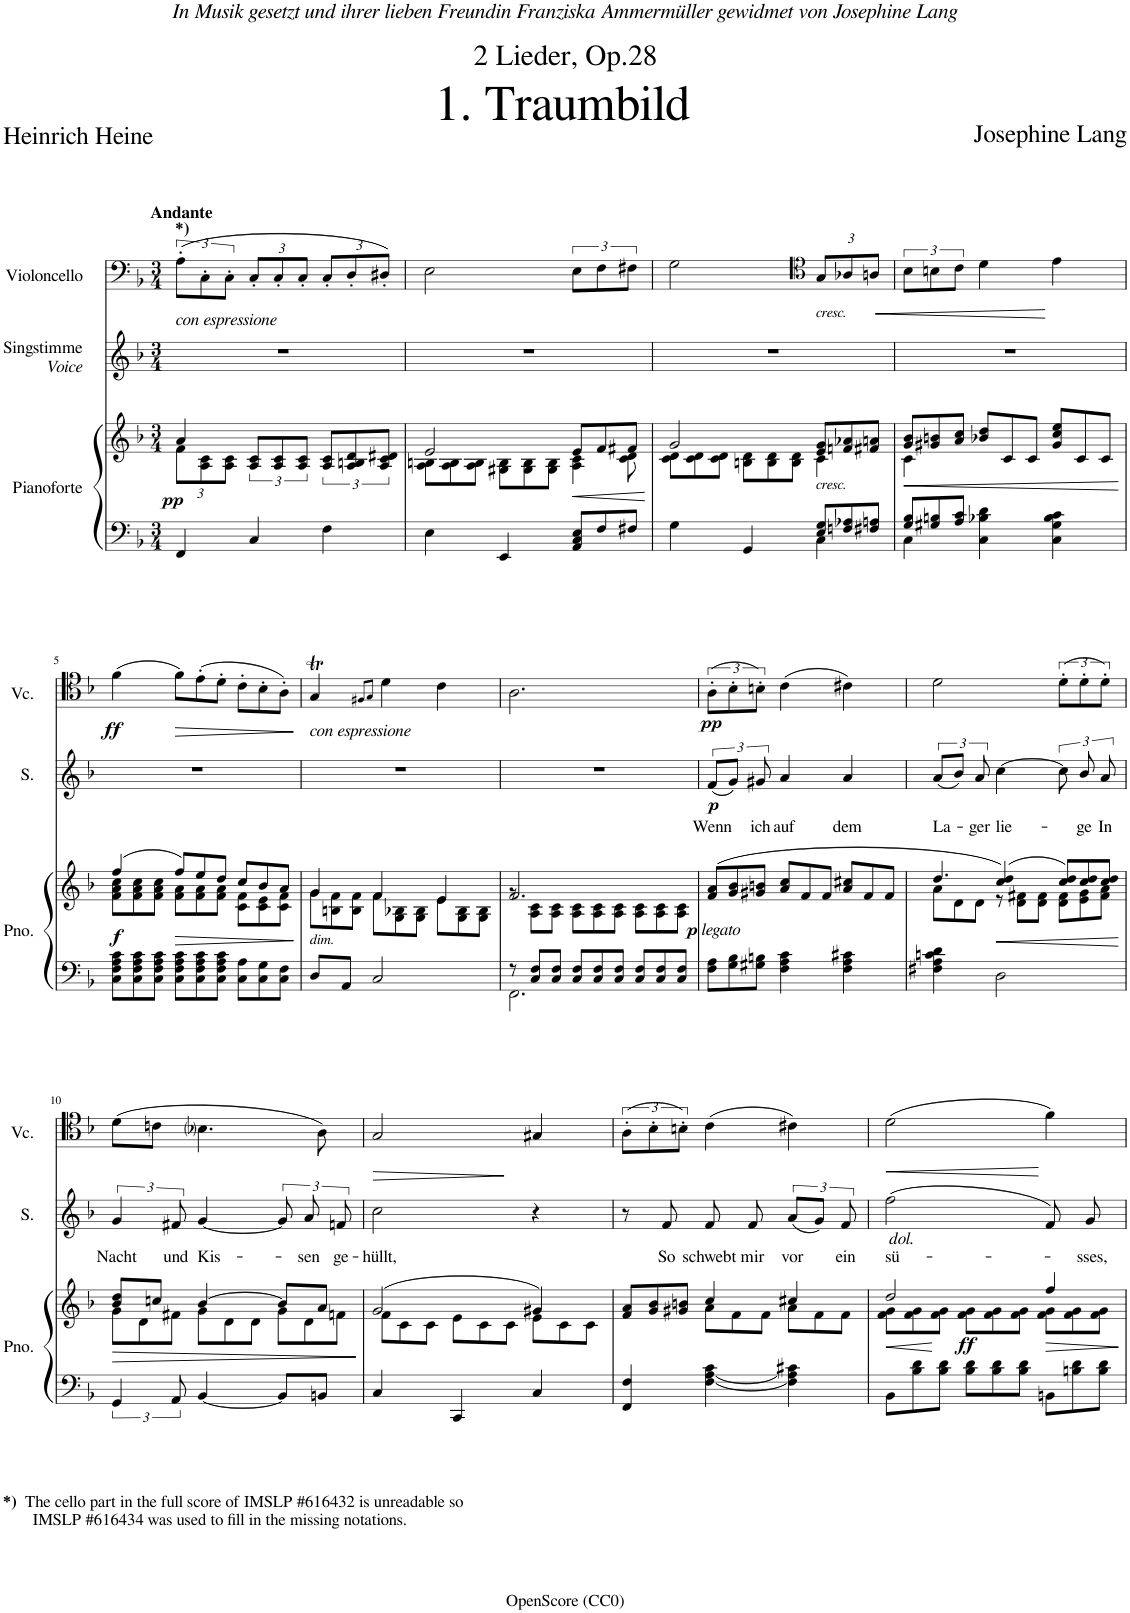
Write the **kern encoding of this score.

**kern	**kern	**dynam	**kern	**text	**dynam	**kern	**dynam
*part3	*part3	*part3	*part2	*part2	*part2	*part1	*part1
*staff4	*staff3	*staff3/4	*staff2	*staff2	*staff2	*staff1	*staff1
*I"Pianoforte	*	*	*I"Singstimme Voice	*	*	*I"Violoncello	*
*I'Pno.	*	*	*I'S.	*	*	*I'Vc.	*
*clefF4	*clefG2	*	*clefG2	*	*	*clefF4	*
*k[b-]	*k[b-]	*	*k[b-]	*	*	*k[b-]	*
*M3/4	*M3/4	*	*M3/4	*	*	*M3/4	*
=1	=1	=1	=1	=1	=1	=1	=1
*	*^	*	*	*	*	*	*
*	*	*Xbrackettup	*	*	*	*	*	*
!	!	!	!	!	!	!	!LO:TX:a:B:t=Andante	!
!	!	!	!	!	!	!	!LO:TX:b:i:t=con espressione	!
!	!	!	!	!	!	!	!LO:TX:a:B:t=*)	!
!	!	!	!LO:DY:b	!	!	!	!	!
4FF/	4a/	12f\L	pp	2.r	.	.	(12A'\L	.
.	.	12A\ 12c\	.	.	.	.	12C'\	.
.	.	12A\ 12c\J	.	.	.	.	12C'\J	.
*	*	*brackettup	*	*	*	*	*Xbrackettup	*
4C/	4ryy	12A/ 12c/L	.	.	.	.	12C'/L	.
.	.	12A/ 12c/	.	.	.	.	12C'/	.
.	.	12A/ 12c/J	.	.	.	.	12C'/J	.
4F\	4ryy	12A/ 12c/L	.	.	.	.	12C'/L	.
.	.	12A/ 12Bn/ 12d/	.	.	.	.	12D'/	.
.	.	12A/ 12c/ 12d#X/J	.	.	.	.	12D#X'/J)	.
=2	=2	=2	=2	=2	=2	=2	=2	=2
*	*	*Xbrackettup	*	*	*	*	*	*
4E\	2e/	12A\ 12Bn\L	.	2.r	.	.	2E\	.
.	.	12A\ 12B\	.	.	.	.	.	.
.	.	12A\ 12B\J	.	.	.	.	.	.
4EE/	.	12G#X\ 12B\L	.	.	.	.	.	.
.	.	12G#\ 12B\	.	.	.	.	.	.
.	.	12G#\ 12B\J	.	.	.	.	.	.
*Xbrackettup	*	*	*	*	*	*	*	*
!	!	!	!LO:HP:b	!	!	!	!	!
*	*	*brackettup	*	*	*	*	*brackettup	*
12AA/ 12C/ 12E/L	12e/L	6A\ 6c\	<	.	.	.	12E\L	.
12F/	12f/	.	.	.	.	.	12F\	.
12F#X/J	12f#X/J	12c\ 12d\	.	.	.	.	12F#X\J	.
*	*v	*v	*	*	*	*	*	*
.	.	[	.	.	.	.	.
=3	=3	=3	=3	=3	=3	=3	=3
*^	*^	*	*	*	*	*	*
*	*	*	*Xbrackettup	*	*	*	*	*	*
4G\	2ryy	2g/	12c\ 12d\L	.	2.r	.	.	2G\	.
.	.	.	12c\ 12d\	.	.	.	.	.	.
.	.	.	12c\ 12d\J	.	.	.	.	.	.
4GG/	.	.	12Bn\ 12d\L	.	.	.	.	.	.
.	.	.	12B\ 12d\	.	.	.	.	.	.
.	.	.	12B\ 12d\J	.	.	.	.	.	.
*	*	*	*	*	*	*	*	*clefC4	*
*	*	*	*	*	*	*	*	*Xbrackettup	*
!	!	!	!	!	!	!	!	!LO:TX:b:i:t=cresc.	!
!	!	!LO:TX:b:i:t=cresc.	!	!	!	!	!	!	!
!	!	!	!	!	!	!	!	!	!LO:HP:b
12E/ 12G/L	4C\	12e/ 12g/L	4c\	.	.	.	.	12G/L	<
12Fn/ 12A-X/	.	12fn/ 12a-X/	.	.	.	.	.	12A-X/	.
12F#X/ 12An/J	.	12f#X/ 12an/J	.	.	.	.	.	12An/J	.
=4	=4	=4	=4	=4	=4	=4	=4	=4	=4
!	!	!	!	!LO:HP:b	!	!	!	!	!
*	*	*	*	*	*	*	*	*brackettup	*
12G/ 12B-/L	4C\	12g/ 12b-/L	4c\	<	2.r	.	.	12B-\L	.
12G#X/ 12Bn/	.	12g#X/ 12bn/	.	.	.	.	.	12Bn\	.
12A/ 12c/J	.	12a/ 12cc/J	.	.	.	.	.	12c\J	.
4C\ 4B-X\ 4d\	2ryy	12b-X/ 12dd/L	2ryy	.	.	.	.	4d\	.
.	.	12c/	.	.	.	.	.	.	.
.	.	12c/J	.	.	.	.	.	.	.
4C\ 4G#\ 4B-\ 4c\	.	12g#/ 12cc/ 12ee/L	.	.	.	.	.	4e\	[
.	.	12c/	.	.	.	.	.	.	.
.	.	12c/J	.	.	.	.	.	.	.
*v	*v	*	*	*	*	*	*	*	*
*	*v	*v	*	*	*	*	*	*
.	.	[	.	.	.	.	.
!!LO:LB:g=z
=5	=5	=5	=5	=5	=5	=5	=5
*	*^	*	*	*	*	*	*
!	!	!	!LO:DY:b	!	!	!	!	!LO:DY:b
12C\ 12F\ 12A\ 12c\L	(4ff/	12f\ 12a\ 12cc\L	f	2.r	.	.	(4f\	ff
12C\ 12F\ 12A\ 12c\	.	12f\ 12a\ 12cc\	.	.	.	.	.	.
12C\ 12F\ 12A\ 12c\J	.	12f\ 12a\ 12cc\J	.	.	.	.	.	.
!	!	!	!LO:HP:b	!	!	!	!	!
*	*	*	*	*	*	*	*Xbrackettup	*
!	!	!	!	!	!	!	!	!LO:HP:b
12C\ 12F\ 12A\ 12c\L	12ff/L)	12f\ 12a\L	>	.	.	.	12f\L)	>
12C\ 12F\ 12A\ 12c\	12ee/	12f\ 12a\	.	.	.	.	(12e'\	.
12C\ 12F\ 12A\ 12c\J	12dd/J	12f\ 12a\J	.	.	.	.	12d'\J	.
12C\ 12A\L	12cc/L	12c\ 12f\L	.	.	.	.	12c'\L	.
12C\ 12G\	12b-/	12c\ 12e\	.	.	.	.	12B-'\	.
12C\ 12F\J	12a/J	12c\ 12f\J	.	.	.	.	12A'\J)	.
*	*v	*v	*	*	*	*	*	*
.	.	]	.	.	.	.	]
=6	=6	=6	=6	=6	=6	=6	=6
*	*^	*	*	*	*	*	*
!	!	!	!	!	!	!	!LO:TX:b:i:t=con espressione	!
!	!LO:TX:b:i:t=dim.	!	!	!	!	!	!	!
8D/L	4g/	12g\L	.	2.r	.	.	4GT/	.
.	.	12Bn\ 12f\	.	.	.	.	.	.
8AA/J	.	.	.	.	.	.	.	.
.	.	12B\ 12f\J	.	.	.	.	.	.
.	.	.	.	.	.	.	8qF#X/L	.
.	.	.	.	.	.	.	8qG/J	.
2C/	4f/	12f\L	.	.	.	.	4d\	.
.	.	12G\ 12B-X\	.	.	.	.	.	.
.	.	12G\ 12B-\J	.	.	.	.	.	.
.	4e/	12e\L	.	.	.	.	4c\	.
.	.	12G\ 12B-\	.	.	.	.	.	.
.	.	12G\ 12B-\J	.	.	.	.	.	.
=7	=7	=7	=7	=7	=7	=7	=7	=7
*brackettup	*	*brackettup	*	*	*	*	*	*
*^	*	*	*	*	*	*	*	*
12r	2.FF\	2.f/	12r	.	2.r	.	.	2.A\	.
12C/ 12F/L	.	.	12A\ 12c\L	.	.	.	.	.	.
12C/ 12F/J	.	.	12A\ 12c\J	.	.	.	.	.	.
*Xbrackettup	*	*	*Xbrackettup	*	*	*	*	*	*
12C/ 12F/L	.	.	12A\ 12c\L	.	.	.	.	.	.
12C/ 12F/	.	.	12A\ 12c\	.	.	.	.	.	.
12C/ 12F/J	.	.	12A\ 12c\J	.	.	.	.	.	.
12C/ 12F/L	.	.	12A\ 12c\L	.	.	.	.	.	.
12C/ 12F/	.	.	12A\ 12c\	.	.	.	.	.	.
12C/ 12F/J	.	.	12A\ 12c\J	.	.	.	.	.	.
*v	*v	*	*	*	*	*	*	*	*
=8	=8	=8	=8	=8	=8	=8	=8	=8
!	!	!	!	!	!LO:LY:b	!	!	!
*	*v	*v	*	*	*	*	*	*
*	*	*	*	*	*	*brackettup	*
*	*^	*	*	*	*	*	*
!	!	!	!LO:DY:b	!	!	!	!	!
!	!	!	!LO:DY:n=1:b	!	!	!LO:DY:b	!	!LO:DY:b
*	*v	*v	*	*	*	*	*	*
12F\ 12A\L	(12f/ 12a/L	p other-dynamics	(12f/L	Wenn	p	(12A'\L	pp
12G\ 12B-\	12g/ 12b-/	.	12g/J)	.	.	12B-'\	.
!	!	!	!	!LO:LY:b	!	!	!
12G#X\ 12Bn\J	12g#X/ 12bn/J	.	12g#X/	ich	.	12Bn'\J)	.
!	!	!	!	!LO:LY:b	!	!	!
4F\ 4A\ 4c\	12a/ 12cc/L	.	4a/	auf	.	(4c\	.
.	12f/	.	.	.	.	.	.
.	12f/J	.	.	.	.	.	.
!	!	!	!	!LO:LY:b	!	!	!
4F\ 4A\ 4c#X\	12a/ 12cc#X/L	.	4a/	dem	.	4c#X\)	.
.	12f/	.	.	.	.	.	.
.	12f/J	.	.	.	.	.	.
=9	=9	=9	=9	=9	=9	=9	=9
*	*^	*	*	*	*	*	*
!	!	!	!	!	!LO:LY:b	!	!	!
4F#X\ 4A\ 4cn\ 4d\	6.dd/	12a\L	.	(12a/L	La-	.	2d\	.
.	.	12d\	.	12b-/J)	.	.	.	.
!	!	!	!	!	!LO:LY:b	!	!	!
.	.	12d\J	.	12a/	-ger	.	.	.
!	!	!	!LO:HP:b	!	!	!	!	!
*	*	*brackettup	*	*	*	*	*	*
!	!	!	!	!	!LO:LY:b	!	!	!
2D\	(4cc/ 4dd/)	12r	<	[4cc\	lie-	.	.	.
.	.	12d\ 12f#X\L	.	.	.	.	.	.
.	.	12d\ 12f#\J	.	.	.	.	.	.
*	*Xbrackettup	*	*	*	*	*	*	*
.	12cc/ 12dd/L)	12d\ 12f#\L	.	12cc\]	.	.	(12d'\L	.
!	!	!	!	!	!LO:LY:b	!	!	!
.	12cc/ 12dd/	12e\ 12g\	.	12b-/	-ge	.	12d'\	.
!	!	!	!	!	!LO:LY:b	!	!	!
.	12cc/ 12dd/J	12f#\ 12a\J	.	12a/	In	.	12d'\J)	.
*	*v	*v	*	*	*	*	*	*
.	.	[	.	.	.	.	.
!!LO:LB:g=z
=10	=10	=10	=10	=10	=10	=10	=10
*brackettup	*	*	*	*	*	*	*
!	!	!LO:HP:b	!	!LO:LY:b	!	!	!
*	*^	*	*	*	*	*	*
6GG/	8b-/ 8dd/L	12g\L	>	6g/	Nacht	.	(8d\L	.
.	.	12d\	.	.	.	.	.	.
.	8ccn/J	.	.	.	.	.	8cn\J	.
!	!	!	!	!	!LO:LY:b	!	!	!
12AA/	.	12f#X\J	.	12f#X/	und	.	.	.
!	!	!	!	!	!LO:LY:b	!	!	!
[4BB-/	[4b-/	12g\L	.	[4g/	Kis-	.	4.B-i\	.
.	.	12d\	.	.	.	.	.	.
.	.	12d\J	.	.	.	.	.	.
8BB-/L]	8b-/L]	12g\L	.	12g/]	.	.	.	.
!	!	!	!	!	!LO:LY:b	!	!	!
.	.	12d\	.	12a/	-sen	.	.	.
8BBn/J	8a/J	.	.	.	.	.	8A\)	.
!	!	!	!	!	!LO:LY:b	!	!	!
.	.	12fn\J	.	12fn/	ge-	.	.	.
*	*v	*v	*	*	*	*	*	*
.	.	]	.	.	.	.	.
=11	=11	=11	=11	=11	=11	=11	=11
*	*^	*	*	*	*	*	*
!	!	!	!	!	!LO:LY:b	!	!	!LO:HP:b
4C/	(2g/	12f\L	.	2cc\	-hüllt,	.	2G/	>
.	.	12c\	.	.	.	.	.	.
.	.	12c\J	.	.	.	.	.	.
4CC/	.	12e\L	.	.	.	.	.	.
.	.	12c\	.	.	.	.	.	.
.	.	12c\J	.	.	.	.	.	.
4C/	4g#X/)	12e\L	.	4r	.	.	4G#X/	]
.	.	12c\	.	.	.	.	.	.
.	.	12c\J	.	.	.	.	.	.
=12	=12	=12	=12	=12	=12	=12	=12	=12
4FF/ 4F/	12f/ 12a/L	4ryy	.	8r	.	.	(12A'\L	.
.	12g/ 12b-/	.	.	.	.	.	12B-'\	.
!	!	!	!	!	!LO:LY:b	!	!	!
.	.	.	.	8f/	So	.	.	.
.	12g#X/ 12bn/J	.	.	.	.	.	12Bn'\J)	.
!	!	!	!	!	!LO:LY:b	!	!	!
[4F\ [<4A\ 4c\	4cc/	12a\L	.	8f/	schwebt	.	(4c\	.
.	.	12f\	.	.	.	.	.	.
!	!	!	!	!	!LO:LY:b	!	!	!
.	.	.	.	8f/	mir	.	.	.
.	.	12f\J	.	.	.	.	.	.
!	!	!	!	!	!LO:LY:b	!	!	!
4F\] 4A\] 4c#X\	4cc#X/	12a\L	.	(12a/L	vor	.	4c#X\)	.
.	.	12f\	.	12g/J)	.	.	.	.
!	!	!	!	!	!LO:LY:b	!	!	!
.	.	12f\J	.	12f/	ein	.	.	.
=13	=13	=13	=13	=13	=13	=13	=13	=13
*Xbrackettup	*	*	*	*	*	*	*	*
!	!	!	!	!LO:TX:b:i:t=dol.	!	!	!	!
!	!	!	!LO:HP:b	!	!LO:LY:b	!	!	!LO:HP:b
12BB-\L	2dd/	12f\ 12g\L	<	(2ff\	sü-	.	(2d\	<
12B-\ 12d\	.	12f\ 12g\	.	.	.	.	.	.
12B-\ 12d\J	.	12f\ 12g\J	[	.	.	.	.	.
!	!	!	!LO:DY:b	!	!	!	!	!
12B-\ 12d\L	.	12f\ 12g\L	ff	.	.	.	.	.
12B-\ 12d\	.	12f\ 12g\	.	.	.	.	.	.
12B-\ 12d\J	.	12f\ 12g\J	.	.	.	.	.	.
!	!	!	!LO:HP:b	!	!	!	!	!
12BBn\L	4ff/	12f\ 12g\L	>	8f/)	.	.	4f\)	[
12Bn\ 12d\	.	12f\ 12g\	.	.	.	.	.	.
!	!	!	!	!	!LO:LY:b	!	!	!
.	.	.	.	8g/	-sses,	.	.	.
12B\ 12d\J	.	12f\ 12g\J	.	.	.	.	.	.
*	*v	*v	*	*	*	*	*	*
.	.	]	.	.	.	.	.
=	=	=	=	=	=	=	=
*-	*-	*-	*-	*-	*-	*-	*-
